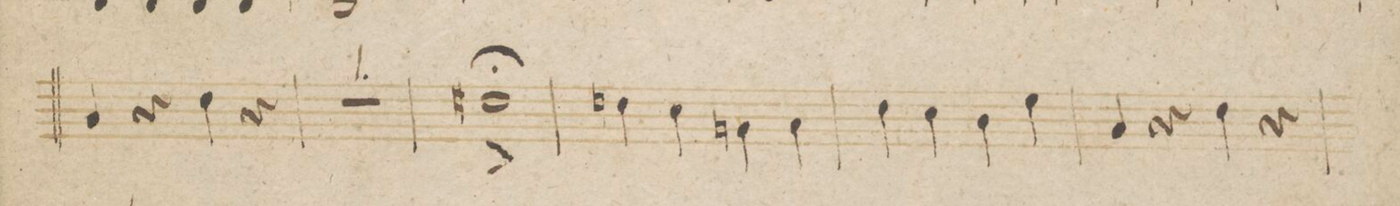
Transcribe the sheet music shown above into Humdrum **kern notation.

**kern	**dynam
*I"Fagotto 2do	*
*clefF4	*
*k[b-]	*
*met(c|)	*
*M2/2	*
4C/	.
4r	.
4F\	.
4r	.
=26	=26
1r	.
=27	=27
1F#X\^<;	.
=28	=28
4Fn\	.
4E\	.
4BBn\	.
4C\	.
=29	=29
4F\	.
4E\	.
4D\	.
4G\	.
=30	=30
4C/	.
4r	.
4F\	.
4r	.
=31	=31
*-	*-
